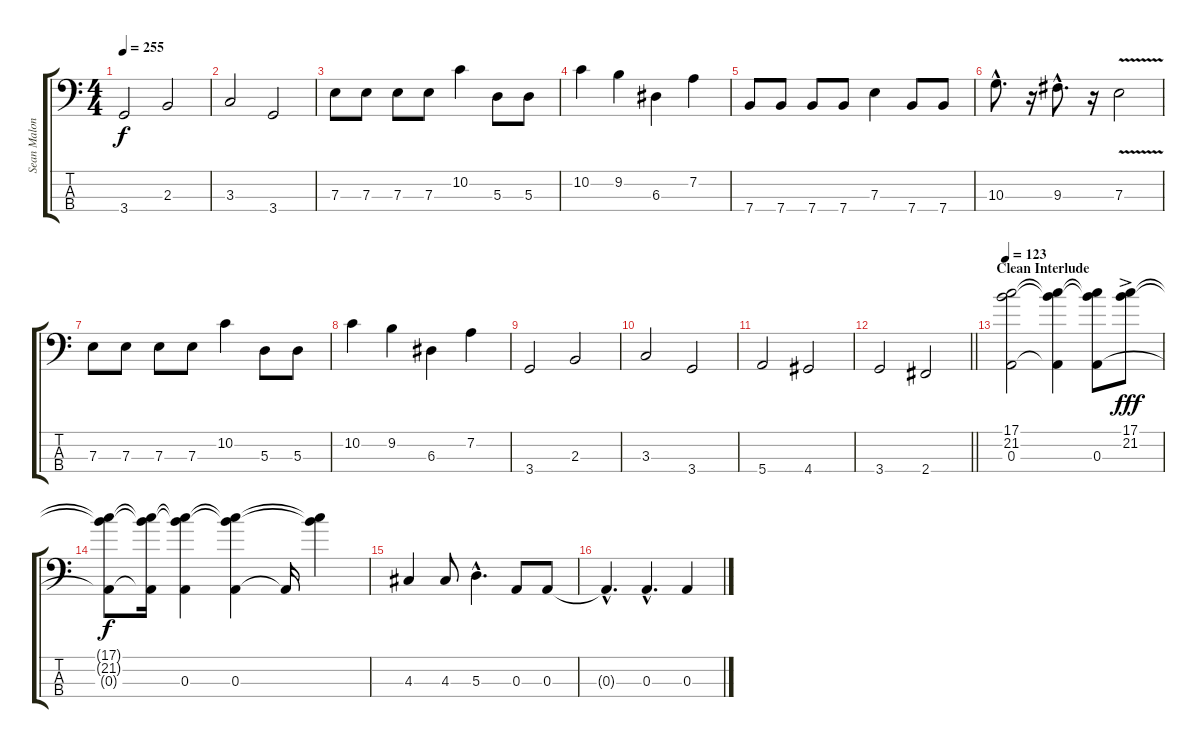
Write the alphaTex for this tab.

\track ("Sean Malone - Fretless Bass" "Sean Malon") {instrument fretlessbass}
\staff {score tabs}
\tuning (G2 D2 A1 E1) {hide}
\ts (4 4)
\tempo 255
\clef f4
\ks c
3.4.2{dy f} 2.3.2 |
3.3.2 3.4.2 |
7.3.8 7.3.8 7.3.8 7.3.8 10.2.4 5.3.8 5.3.8 |
10.2.4 9.2.4 6.3.4 7.2.4 |
7.4.8 7.4.8 7.4.8 7.4.8 7.3.4 7.4.8 7.4.8 |
10.3{hac}.8{d} r.16 9.3{hac}.8{d} r.16 7.3{v}.2 |
7.3.8 7.3.8 7.3.8 7.3.8 10.2.4 5.3.8 5.3.8 |
10.2.4 9.2.4 6.3.4 7.2.4 |
3.4.2 2.3.2 |
3.3.2 3.4.2 |
5.4.2 4.4.2 |
\barLineRight lightlight
3.4.2 2.4.2 |
\section ("" "Clean Interlude")
\tempo 123
(17.1 21.2 0.3).2 (17.1{t} 21.2{t} 0.3{t}).4 (17.1{t} 21.2{t} 0.3).8 (17.1{ac} 21.2{ac}).8{dy fff} |
(17.1{t} 21.2{t} 0.3{t}).8{dy f} (17.1{t} 21.2{t} 0.3{t}).16 (17.1{t} 21.2{t} 0.3).4 (17.1{t} 21.2{t} 0.3).4 0.3{t}.16 (17.1{t} 21.2{t}).4 |
4.3.4 4.3.8 5.3{hac}.4{d} 0.3.8 0.3.8 |
0.3{hac t}.4{d} 0.3{hac}.4{d} 0.3.4
